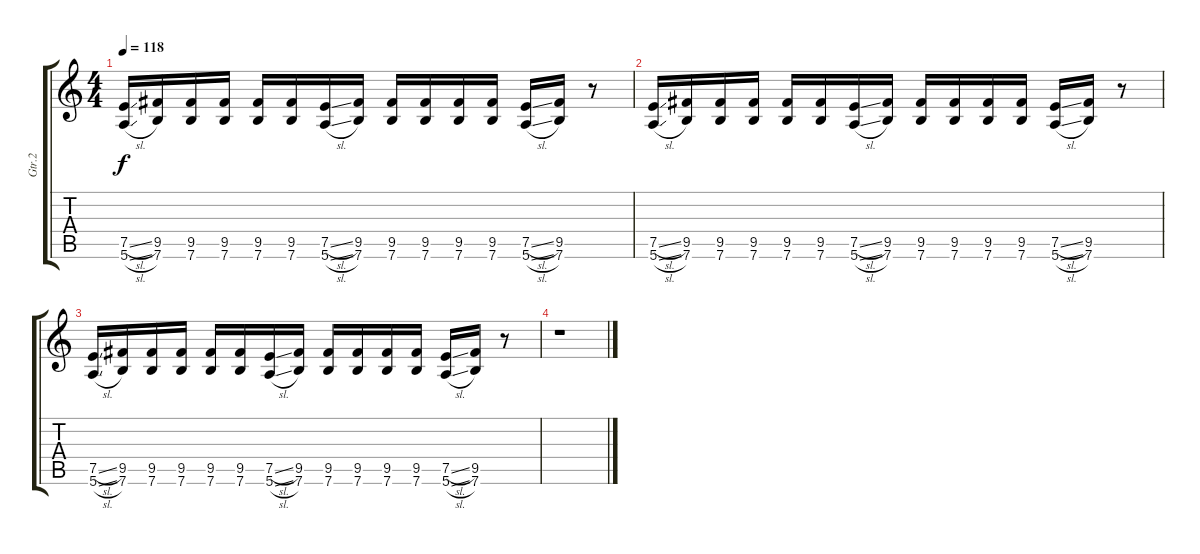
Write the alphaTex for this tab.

\track ("Gtr.2" "Gtr.2") {instrument overdrivenguitar}
\staff {score tabs}
\tuning (E4 B3 G3 D3 A2 E2) {hide}
\ts (4 4)
\tempo 118
\clef g2
\ks c
(7.5{sl} 5.6{sl}).16{dy f} (9.5 7.6).16 (9.5 7.6).16 (9.5 7.6).16 (9.5 7.6).16 (9.5 7.6).16 (7.5{sl} 5.6{sl}).16 (9.5 7.6).16 (9.5 7.6).16 (9.5 7.6).16 (9.5 7.6).16 (9.5 7.6).16 (7.5{sl} 5.6{sl}).16 (9.5 7.6).16 r.8 |
(7.5{sl} 5.6{sl}).16 (9.5 7.6).16 (9.5 7.6).16 (9.5 7.6).16 (9.5 7.6).16 (9.5 7.6).16 (7.5{sl} 5.6{sl}).16 (9.5 7.6).16 (9.5 7.6).16 (9.5 7.6).16 (9.5 7.6).16 (9.5 7.6).16 (7.5{sl} 5.6{sl}).16 (9.5 7.6).16 r.8 |
(7.5{sl} 5.6{sl}).16 (9.5 7.6).16 (9.5 7.6).16 (9.5 7.6).16 (9.5 7.6).16 (9.5 7.6).16 (7.5{sl} 5.6{sl}).16 (9.5 7.6).16 (9.5 7.6).16 (9.5 7.6).16 (9.5 7.6).16 (9.5 7.6).16 (7.5{sl} 5.6{sl}).16 (9.5 7.6).16 r.8 |
r.1
